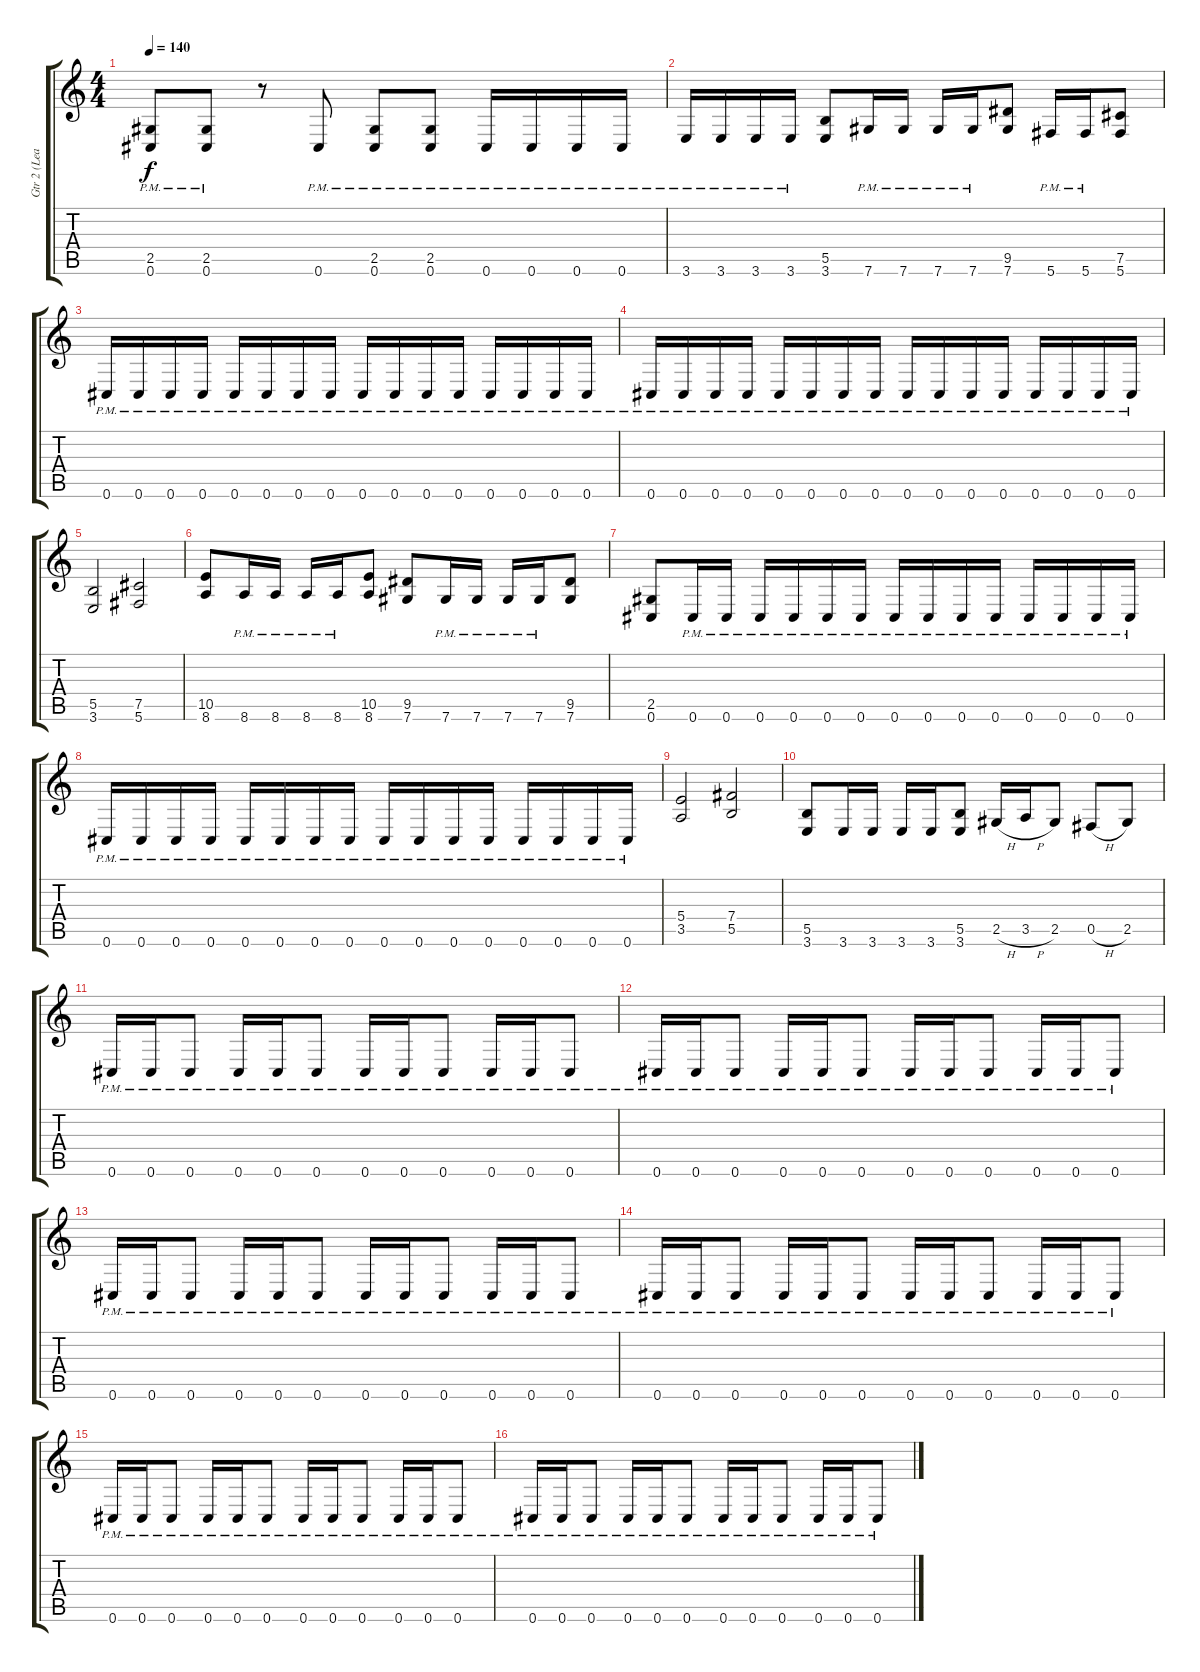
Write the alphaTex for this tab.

\track ("Gtr 2 (Lead)" "Gtr 2 (Lea") {instrument distortionguitar}
\staff {score tabs}
\tuning (Db4 Ab3 E3 B2 Gb2 Db2) {hide}
\ts (4 4)
\tempo 140
\clef g2
\ks c
(2.5{pm} 0.6{pm}).8{dy f} (2.5{pm} 0.6{pm}).8 r.8 0.6{pm}.8 (2.5{pm} 0.6{pm}).8 (2.5{pm} 0.6{pm}).8 0.6{pm}.16 0.6{pm}.16 0.6{pm}.16 0.6{pm}.16 |
3.6{pm}.16 3.6{pm}.16 3.6{pm}.16 3.6{pm}.16 (5.5 3.6).8 7.6{pm}.16 7.6{pm}.16 7.6{pm}.16 7.6{pm}.16 (9.5 7.6).8 5.6{pm}.16 5.6{pm}.16 (7.5 5.6).8 |
0.6{pm}.16 0.6{pm}.16 0.6{pm}.16 0.6{pm}.16 0.6{pm}.16 0.6{pm}.16 0.6{pm}.16 0.6{pm}.16 0.6{pm}.16 0.6{pm}.16 0.6{pm}.16 0.6{pm}.16 0.6{pm}.16 0.6{pm}.16 0.6{pm}.16 0.6{pm}.16 |
0.6{pm}.16 0.6{pm}.16 0.6{pm}.16 0.6{pm}.16 0.6{pm}.16 0.6{pm}.16 0.6{pm}.16 0.6{pm}.16 0.6{pm}.16 0.6{pm}.16 0.6{pm}.16 0.6{pm}.16 0.6{pm}.16 0.6{pm}.16 0.6{pm}.16 0.6{pm}.16 |
(5.5 3.6).2 (7.5 5.6).2 |
(10.5 8.6).8 8.6{pm}.16 8.6{pm}.16 8.6{pm}.16 8.6{pm}.16 (10.5 8.6).8 (9.5 7.6).8 7.6{pm}.16 7.6{pm}.16 7.6{pm}.16 7.6{pm}.16 (9.5 7.6).8 |
(2.5 0.6).8 0.6{pm}.16 0.6{pm}.16 0.6{pm}.16 0.6{pm}.16 0.6{pm}.16 0.6{pm}.16 0.6{pm}.16 0.6{pm}.16 0.6{pm}.16 0.6{pm}.16 0.6{pm}.16 0.6{pm}.16 0.6{pm}.16 0.6{pm}.16 |
0.6{pm}.16 0.6{pm}.16 0.6{pm}.16 0.6{pm}.16 0.6{pm}.16 0.6{pm}.16 0.6{pm}.16 0.6{pm}.16 0.6{pm}.16 0.6{pm}.16 0.6{pm}.16 0.6{pm}.16 0.6{pm}.16 0.6{pm}.16 0.6{pm}.16 0.6{pm}.16 |
(5.4 3.5).2 (7.4 5.5).2 |
(5.5 3.6).8 3.6.16 3.6.16 3.6.16 3.6.16 (5.5 3.6).8 2.5{h}.16 3.5{h}.16 2.5.8 0.5{h}.8 2.5.8 |
0.6{pm}.16 0.6{pm}.16 0.6{pm}.8 0.6{pm}.16 0.6{pm}.16 0.6{pm}.8 0.6{pm}.16 0.6{pm}.16 0.6{pm}.8 0.6{pm}.16 0.6{pm}.16 0.6{pm}.8 |
0.6{pm}.16 0.6{pm}.16 0.6{pm}.8 0.6{pm}.16 0.6{pm}.16 0.6{pm}.8 0.6{pm}.16 0.6{pm}.16 0.6{pm}.8 0.6{pm}.16 0.6{pm}.16 0.6{pm}.8 |
0.6{pm}.16 0.6{pm}.16 0.6{pm}.8 0.6{pm}.16 0.6{pm}.16 0.6{pm}.8 0.6{pm}.16 0.6{pm}.16 0.6{pm}.8 0.6{pm}.16 0.6{pm}.16 0.6{pm}.8 |
0.6{pm}.16 0.6{pm}.16 0.6{pm}.8 0.6{pm}.16 0.6{pm}.16 0.6{pm}.8 0.6{pm}.16 0.6{pm}.16 0.6{pm}.8 0.6{pm}.16 0.6{pm}.16 0.6{pm}.8 |
0.6{pm}.16 0.6{pm}.16 0.6{pm}.8 0.6{pm}.16 0.6{pm}.16 0.6{pm}.8 0.6{pm}.16 0.6{pm}.16 0.6{pm}.8 0.6{pm}.16 0.6{pm}.16 0.6{pm}.8 |
0.6{pm}.16 0.6{pm}.16 0.6{pm}.8 0.6{pm}.16 0.6{pm}.16 0.6{pm}.8 0.6{pm}.16 0.6{pm}.16 0.6{pm}.8 0.6{pm}.16 0.6{pm}.16 0.6{pm}.8
